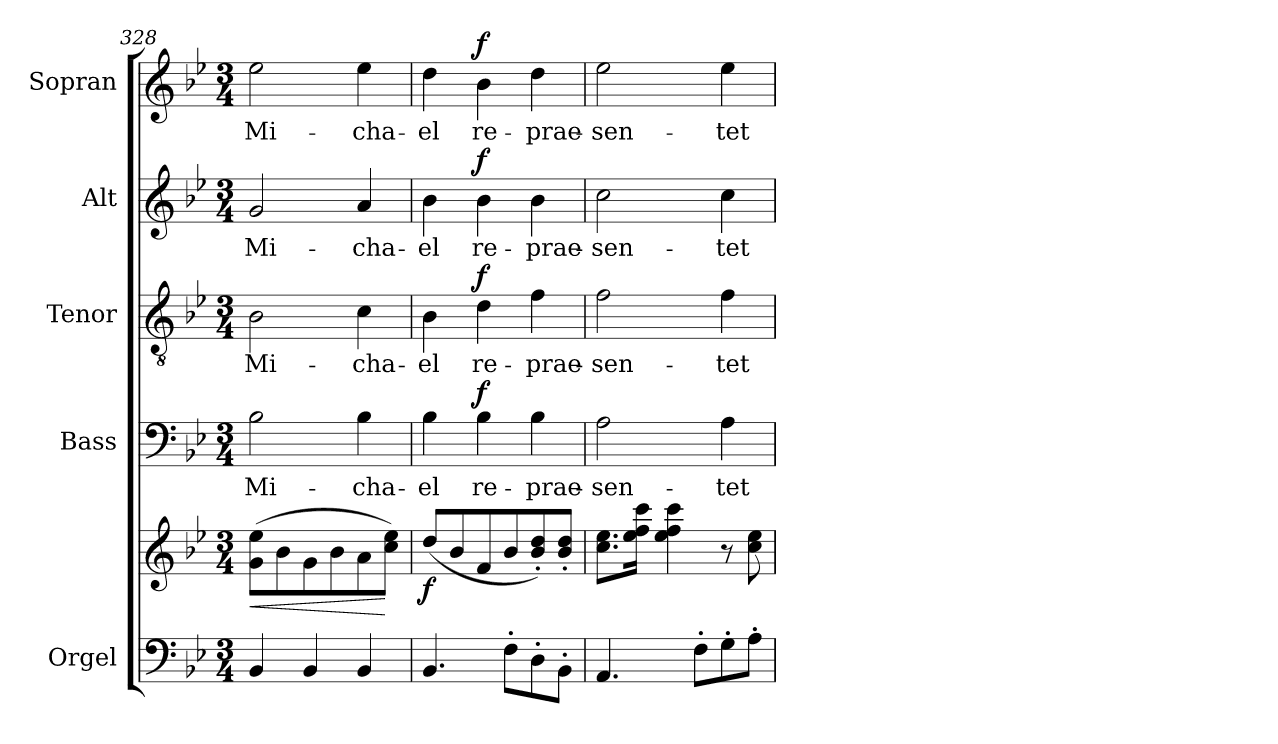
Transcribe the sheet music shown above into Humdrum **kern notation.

**kern	**kern	**dynam	**kern	**text	**dynam	**kern	**text	**dynam	**kern	**text	**dynam	**kern	**text	**dynam
*part5	*part5	*part5	*part4	*part4	*part4	*part3	*part3	*part3	*part2	*part2	*part2	*part1	*part1	*part1
*staff6	*staff5	*staff5/6	*staff4	*staff4	*staff4	*staff3	*staff3	*staff3	*staff2	*staff2	*staff2	*staff1	*staff1	*staff1
*I"Orgel	*	*	*I"Bass	*	*	*I"Tenor	*	*	*I"Alt	*	*	*I"Sopran	*	*
*I'Org.	*	*	*I'B.	*	*	*I'T.	*	*	*I'A.	*	*	*I'S.	*	*
*clefF4	*clefG2	*	*clefF4	*	*	*clefGv2	*	*	*clefG2	*	*	*clefG2	*	*
*k[b-e-]	*k[b-e-]	*	*k[b-e-]	*	*	*k[b-e-]	*	*	*k[b-e-]	*	*	*k[b-e-]	*	*
*B-:	*B-:	*	*B-:	*	*	*B-:	*	*	*B-:	*	*	*B-:	*	*
*M3/4	*M3/4	*	*M3/4	*	*	*M3/4	*	*	*M3/4	*	*	*M3/4	*	*
=328	=328	=328	=328	=328	=328	=328	=328	=328	=328	=328	=328	=328	=328	=328
!	!	!LO:HP:b	!	!LO:LY:b	!	!	!LO:LY:b	!	!	!LO:LY:b	!	!	!LO:LY:b	!
4BB-/	(>8g\ 8ee-\L	<	2B-\	Mi-	.	2B-\	Mi-	.	2g/	Mi-	.	2ee-\	Mi-	.
.	8b-\	.	.	.	.	.	.	.	.	.	.	.	.	.
4BB-/	8g\	.	.	.	.	.	.	.	.	.	.	.	.	.
.	8b-\	.	.	.	.	.	.	.	.	.	.	.	.	.
!	!	!	!	!LO:LY:b	!	!	!LO:LY:b	!	!	!LO:LY:b	!	!	!LO:LY:b	!
4BB-/	8a\	.	4B-\	-cha-	.	4c\	-cha-	.	4a/	-cha-	.	4ee-\	-cha-	.
.	8cc\ 8ee-\J)	[	.	.	.	.	.	.	.	.	.	.	.	.
=329	=329	=329	=329	=329	=329	=329	=329	=329	=329	=329	=329	=329	=329	=329
!	!	!LO:DY:b	!	!LO:LY:b	!	!	!LO:LY:b	!	!	!LO:LY:b	!	!	!LO:LY:b	!
4.BB-/	(<8dd/L	f	4B-\	-el	.	4B-\	-el	.	4b-\	-el	.	4dd\	-el	.
.	8b-/	.	.	.	.	.	.	.	.	.	.	.	.	.
!	!	!	!	!LO:LY:b	!LO:DY:a	!	!LO:LY:b	!LO:DY:a	!	!LO:LY:b	!LO:DY:a	!	!LO:LY:b	!LO:DY:a
.	8f/	.	4B-\	re-	f	4d\	re-	f	4b-\	re-	f	4b-\	re-	f
8F'>\L	8b-/	.	.	.	.	.	.	.	.	.	.	.	.	.
!	!	!	!	!LO:LY:b	!	!	!LO:LY:b	!	!	!LO:LY:b	!	!	!LO:LY:b	!
8D'>\	8b-/'< 8dd/'<)	.	4B-\	-prae-	.	4f\	-prae-	.	4b-\	-prae-	.	4dd\	-prae-	.
8BB-'>\J	8b-/'< 8dd/'<J	.	.	.	.	.	.	.	.	.	.	.	.	.
=330	=330	=330	=330	=330	=330	=330	=330	=330	=330	=330	=330	=330	=330	=330
!	!	!	!	!LO:LY:b	!	!	!LO:LY:b	!	!	!LO:LY:b	!	!	!LO:LY:b	!
4.AA/	8.cc\ 8.ee-\L	.	2A\	-sen-	.	2f\	-sen-	.	2cc\	-sen-	.	2ee-\	-sen-	.
.	16ee-\ 16ff\ 16ccc\Jk	.	.	.	.	.	.	.	.	.	.	.	.	.
.	4ee-\ 4ff\ 4ccc\	.	.	.	.	.	.	.	.	.	.	.	.	.
8F'>\L	.	.	.	.	.	.	.	.	.	.	.	.	.	.
!	!	!	!	!LO:LY:b	!	!	!LO:LY:b	!	!	!LO:LY:b	!	!	!LO:LY:b	!
8G'>\	8r	.	4A\	-tet	.	4f\	-tet	.	4cc\	-tet	.	4ee-\	-tet	.
8A'>\J	8cc\ 8ee-\	.	.	.	.	.	.	.	.	.	.	.	.	.
=	=	=	=	=	=	=	=	=	=	=	=	=	=	=
*-	*-	*-	*-	*-	*-	*-	*-	*-	*-	*-	*-	*-	*-	*-
